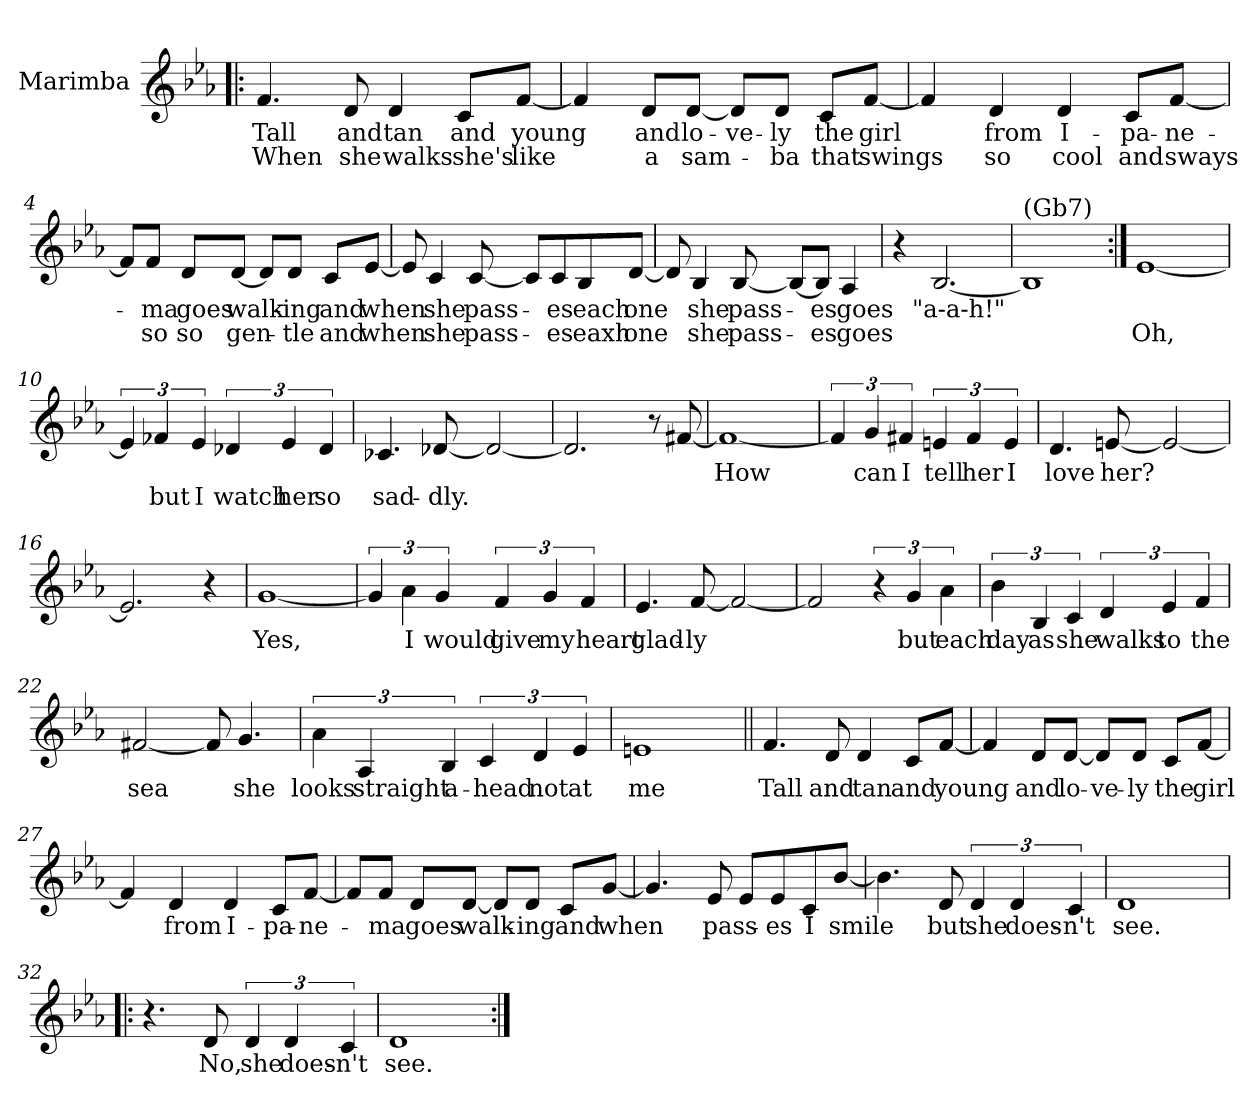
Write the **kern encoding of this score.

**kern	**text	**text
*part1	*part1	*part1
*staff1	*staff1	*staff1
*I"Marimba	*	*
*I'Mar	*	*
*clefG2	*	*
*ITrd8c14	*	*
*k[b-e-a-]	*	*
*E-:	*	*
=1!|:	=1!|:	=1!|:
4.F/	Tall	When
8D/	and	she
4D/	tan	walks
8C/L	and	she's
[8F/J	young	like
=2	=2	=2
4F/]	.	.
8D/L	and	a
[8D/J	lo-	sam-
8D/L]	-ve-	.
8D/J	-ly	-ba
8C/L	the	that
[8F/J	girl	swings
=3	=3	=3
4F/]	.	.
4D/	from	so
4D/	I-	cool
8C/L	-pa-	and
[8F/J	-ne-	sways
=4	=4	=4
8F/L]	.	.
8F/J	-ma	so
8D/L	goes	so
[8D/J	walk-	gen-
8D/L]	.	.
8D/J	-ing	-tle
8C/L	and	and
[8E-/J	when	when
!!LO:LB:g=z
=5	=5	=5
8E-/]	.	.
4C/	she	she
[8C/	pass-	pass-
8C/L]	.	.
8C/	-es	-es
8BB-/	each	eaxh
[8D/J	one	one
=6	=6	=6
8D/]	.	.
4BB-/	she	she
[8BB-/	pass-	pass-
8BB-/L_	.	.
8BB-/J]	-es	-es
4AA-/	goes	goes
=7	=7	=7
4r	.	.
[2.BB-/	"a-a-h!"	.
=8	=8	=8
!LO:TX:a:t=(Gb7)	!	!
1BB-]	.	.
!!LO:LB:g=z
=9:|!	=9:|!	=9:|!
[1E-	.	Oh,
=10	=10	=10
6E-/]	.	.
6F-X/	.	but
6E-/	.	I
6D-X/	.	watch
6E-/	.	her
6D-/	.	so
=11	=11	=11
4.C-X/	.	sad-
[8D-X/	.	-dly.
2D-/_	.	.
=12	=12	=12
2.D-/]	.	.
8r	.	.
[8F#X/	.	.
!!LO:LB:g=z
=13	=13	=13
1F#_	How	.
=14	=14	=14
6F#/]	.	.
6G/	can	.
6F#X/	I	.
6En/	tell	.
6F#/	her	.
6E/	I	.
=15	=15	=15
4.D/	love	.
[8En/	her?	.
2E/_	.	.
=16	=16	=16
2.E/]	.	.
4r	.	.
!!LO:LB:g=z
=17	=17	=17
[1G	Yes,	.
=18	=18	=18
6G/]	.	.
6A-\	I	.
6G/	would	.
6F/	give	.
6G/	my	.
6F/	heart	.
=19	=19	=19
4.E-/	glad-	.
[8F/	-ly	.
2F/_	.	.
=20	=20	=20
2F/]	.	.
6r	.	.
6G/	but	.
6A-\	each	.
!!LO:LB:g=z
=21	=21	=21
6B-\	day	.
6BB-/	as	.
6C/	she	.
6D/	walks	.
6E-/	to	.
6F/	the	.
=22	=22	=22
[2F#X/	sea	.
8F#/]	.	.
4.G/	she	.
=23	=23	=23
6A-\	looks	.
6AA-/	straight	.
6BB-/	a-	.
6C/	-head	.
6D/	not	.
6E-/	at	.
=24	=24	=24
1En	me	.
!!LO:LB:g=z
=25||	=25||	=25||
4.F/	Tall	.
8D/	and	.
4D/	tan	.
8C/L	and	.
[8F/J	young	.
=26	=26	=26
4F/]	.	.
8D/L	and	.
[8D/J	lo-	.
8D/L]	-ve-	.
8D/J	-ly	.
8C/L	the	.
[8F/J	girl	.
=27	=27	=27
4F/]	.	.
4D/	from	.
4D/	I-	.
8C/L	-pa-	.
[8F/J	-ne-	.
=28	=28	=28
8F/L]	.	.
8F/J	-ma	.
8D/L	goes	.
[8D/J	walk-	.
8D/L]	.	.
8D/J	-ing	.
8C/L	and	.
[8G/J	when	.
!!LO:LB:g=z
=29	=29	=29
4.G/]	.	.
8E-/	pass-	.
8E-/L	.	.
8E-/	-es	.
8C/	I	.
[8B-/J	smile	.
=30	=30	=30
4.B-\]	.	.
8D/	but	.
6D/	she	.
6D/	does-	.
6C/	-n't	.
=31	=31	=31
1D	see.	.
=32!|:	=32!|:	=32!|:
4.r	.	.
8D/	No,	.
6D/	she	.
6D/	does-	.
6C/	-n't	.
=33	=33	=33
1D	see.	.
=:|!	=:|!	=:|!
*-	*-	*-
